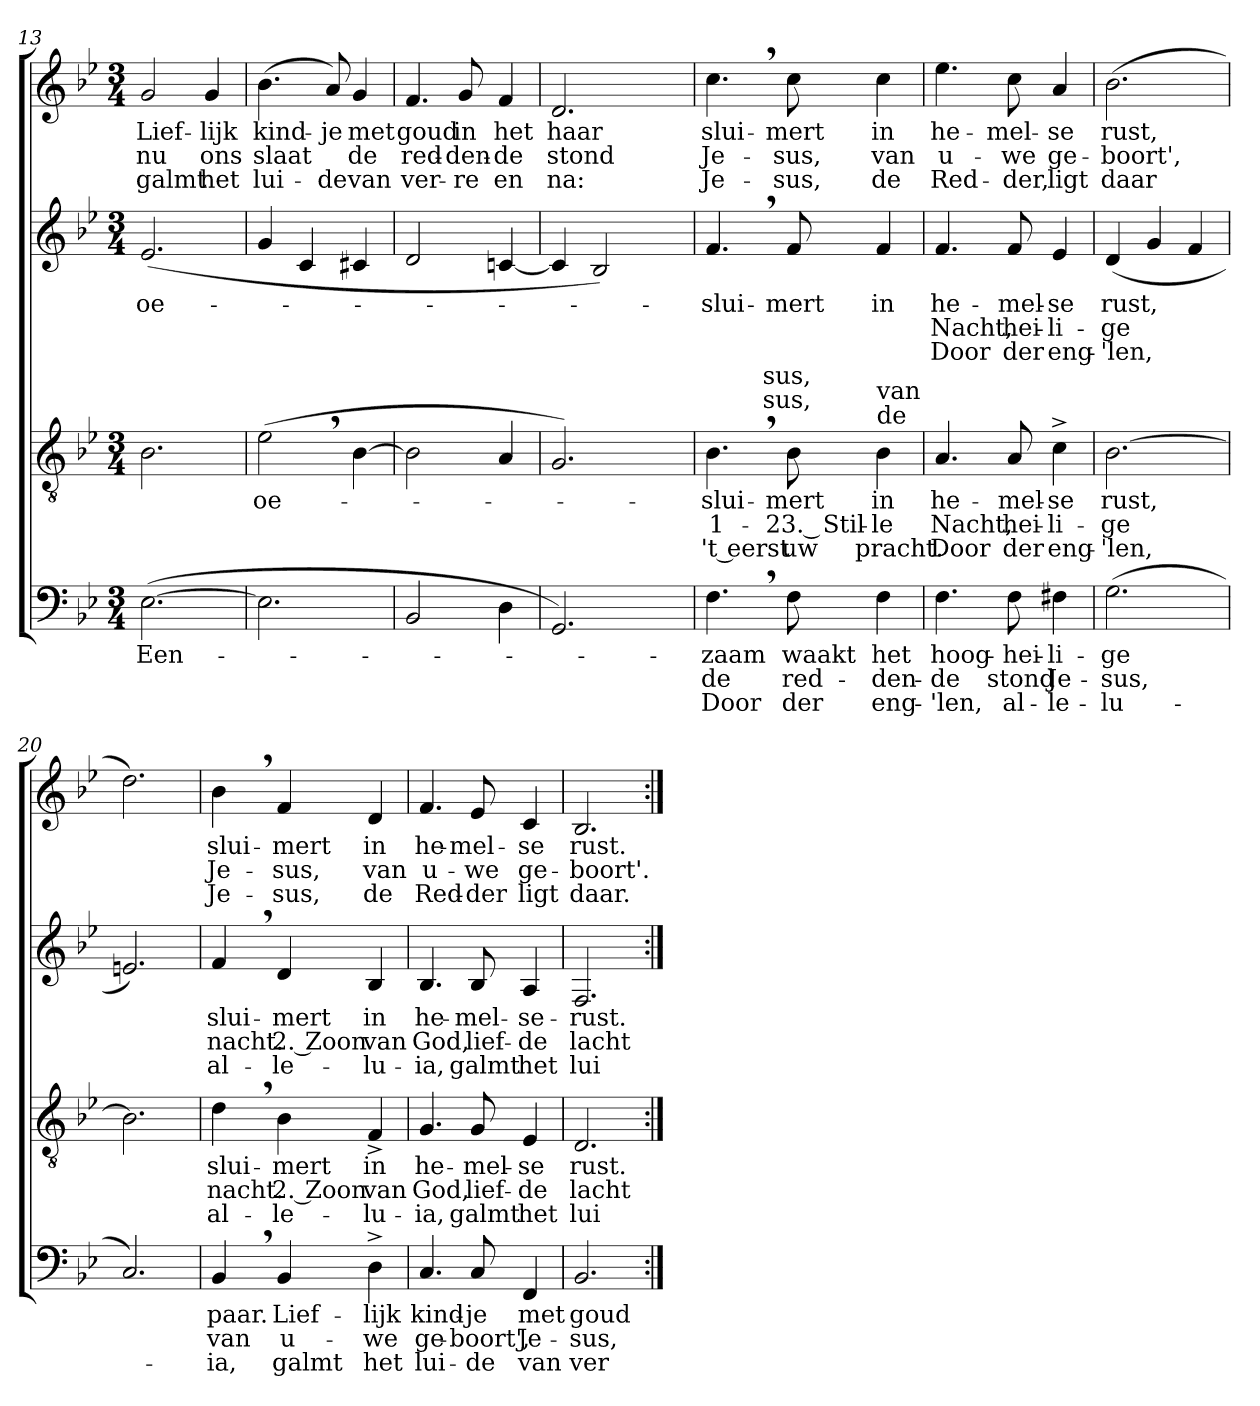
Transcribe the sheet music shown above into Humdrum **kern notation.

**kern	**text	**text	**text	**kern	**text	**text	**text	**kern	**text	**text	**text	**kern	**text	**text	**text
*part4	*part4	*part4	*part4	*part3	*part3	*part3	*part3	*part2	*part2	*part2	*part2	*part1	*part1	*part1	*part1
*staff4	*staff4	*staff4	*staff4	*staff3	*staff3	*staff3	*staff3	*staff2	*staff2	*staff2	*staff2	*staff1	*staff1	*staff1	*staff1
!!LO:PB:g=z
*clefF4	*	*	*	*clefGv2	*	*	*	*clefG2	*	*	*	*clefG2	*	*	*
*k[b-e-]	*	*	*	*k[b-e-]	*	*	*	*k[b-e-]	*	*	*	*k[b-e-]	*	*	*
*B-:	*	*	*	*B-:	*	*	*	*B-:	*	*	*	*B-:	*	*	*
*M3/4	*	*	*	*M3/4	*	*	*	*M3/4	*	*	*	*M3/4	*	*	*
=13	=13	=13	=13	=13	=13	=13	=13	=13	=13	=13	=13	=13	=13	=13	=13
!	!LO:LY:b	!	!	!	!	!	!	!	!LO:LY:b	!	!	!	!LO:LY:b	!LO:LY:b	!LO:LY:b
(>[>2.E-\	Een-	.	.	2.B-\	.	.	.	(2.e-/	-oe-	.	.	2g/	Lief-	nu	galmt
!	!	!	!	!	!	!	!	!	!	!	!	!	!LO:LY:b	!LO:LY:b	!LO:LY:b
.	.	.	.	.	.	.	.	.	.	.	.	4g/	-lijk	ons	het
=14	=14	=14	=14	=14	=14	=14	=14	=14	=14	=14	=14	=14	=14	=14	=14
!	!	!	!	!	!LO:LY:b	!	!	!	!	!	!	!	!LO:LY:b	!LO:LY:b	!LO:LY:b
2.E-\]	.	.	.	(>2e-,>\	-oe-	.	.	4g/	.	.	.	(<4.b-\	kind-	slaat	lui-
.	.	.	.	.	.	.	.	4c/	.	.	.	.	.	.	.
!	!	!	!	!	!	!	!	!	!	!	!	!	!LO:LY:b	!	!LO:LY:b
.	.	.	.	.	.	.	.	.	.	.	.	8a/)	-je	.	-de
!	!	!	!	!	!	!	!	!	!	!	!	!	!LO:LY:b	!LO:LY:b	!LO:LY:b
.	.	.	.	[>4B-\	.	.	.	4c#X/	.	.	.	4g/	met	de	van
=15	=15	=15	=15	=15	=15	=15	=15	=15	=15	=15	=15	=15	=15	=15	=15
!	!	!	!	!	!	!	!	!	!	!	!	!	!LO:LY:b	!LO:LY:b	!LO:LY:b
2BB-/	.	.	.	2B-\]	.	.	.	2d/	.	.	.	4.f/	goud	red-	ver-
!	!	!	!	!	!	!	!	!	!	!	!	!	!LO:LY:b	!LO:LY:b	!LO:LY:b
.	.	.	.	.	.	.	.	.	.	.	.	8g/	in	-den-	-re
!	!	!	!	!	!	!	!	!	!	!	!	!	!LO:LY:b	!LO:LY:b	!LO:LY:b
4D\	.	.	.	4A/	.	.	.	[<4cn/	.	.	.	4f/	het	-de	en
=16	=16	=16	=16	=16	=16	=16	=16	=16	=16	=16	=16	=16	=16	=16	=16
!	!	!	!	!	!	!	!	!	!	!	!	!	!LO:LY:b	!LO:LY:b	!LO:LY:b
2.GG/)	.	.	.	2.G/)	.	.	.	4c/]	.	.	.	2.d/	haar	stond	na:
.	.	.	.	.	.	.	.	2B-/)	.	.	.	.	.	.	.
=17	=17	=17	=17	=17	=17	=17	=17	=17	=17	=17	=17	=17	=17	=17	=17
!	!	!	!	!LO:TX:a:t=Je-	!	!	!	!	!	!	!	!	!	!	!
!	!	!	!	!LO:TX:a:t=Je-	!	!	!	!	!	!	!	!	!	!	!
!	!LO:LY:b	!LO:LY:b	!LO:LY:b	!	!LO:LY:b	!LO:LY:b	!LO:LY:b	!	!LO:LY:b	!	!	!	!LO:LY:b	!LO:LY:b	!LO:LY:b
*	*	*	*	*^	*	*	*	*	*	*	*	*	*	*	*
4.F,>\	-zaam	de	Door	4.B-,>\	4ryy	-slui-	1-	't eerst	4.f,>/	-slui-	.	.	4.cc,>\	slui-	Je-	Je-
.	.	.	.	.	32ryy	.	.	.	.	.	.	.	.	.	.	.
!	!	!	!	!	!LO:TX:a:t=sus,	!	!	!	!	!	!	!	!	!	!	!
!	!	!	!	!	!LO:TX:a:t=sus,	!	!	!	!	!	!	!	!	!	!	!
.	.	.	.	.	4...ryy	.	.	.	.	.	.	.	.	.	.	.
!	!LO:LY:b	!LO:LY:b	!LO:LY:b	!	!	!LO:LY:b	!LO:LY:b	!LO:LY:b	!	!LO:LY:b	!	!	!	!LO:LY:b	!LO:LY:b	!LO:LY:b
8F\	waakt	red-	der	8B-\	.	-mert	-2­3. Stil-	uw	8f/	-mert	.	.	8cc\	-mert	-sus,	-sus,
!	!	!	!	!LO:TX:a:t=de	!	!	!	!	!	!	!	!	!	!	!	!
!	!	!	!	!LO:TX:a:t=van	!	!	!	!	!	!	!	!	!	!	!	!
!	!LO:LY:b	!LO:LY:b	!LO:LY:b	!	!	!LO:LY:b	!LO:LY:b	!LO:LY:b	!	!LO:LY:b	!	!	!	!LO:LY:b	!LO:LY:b	!LO:LY:b
4F\	het	-den-	eng-	4B-\	.	in	-le	pracht.	4f/	in	.	.	4cc\	in	van	de
!!LO:LB:g=z
=18	=18	=18	=18	=18	=18	=18	=18	=18	=18	=18	=18	=18	=18	=18	=18	=18
!	!LO:LY:b	!LO:LY:b	!LO:LY:b	!	!	!LO:LY:b	!LO:LY:b	!LO:LY:b	!	!LO:LY:b	!LO:LY:b	!LO:LY:b	!	!LO:LY:b	!LO:LY:b	!LO:LY:b
*	*	*	*	*v	*v	*	*	*	*	*	*	*	*	*	*	*
4.F\	hoog-	-de	-'len,	4.A/	he-	Nacht,	Door	4.f/	he-	Nacht,	Door	4.ee-\	he-	u-	Red-
!	!LO:LY:b	!LO:LY:b	!LO:LY:b	!	!LO:LY:b	!LO:LY:b	!LO:LY:b	!	!LO:LY:b	!LO:LY:b	!LO:LY:b	!	!LO:LY:b	!LO:LY:b	!LO:LY:b
8F\	-hei-	stond	al-	8A/	-mel-	hei-	der	8f/	-mel-	hei-	der	8cc\	-mel-	-we	-der,
!	!LO:LY:b	!LO:LY:b	!LO:LY:b	!	!LO:LY:b	!LO:LY:b	!LO:LY:b	!	!LO:LY:b	!LO:LY:b	!LO:LY:b	!	!LO:LY:b	!LO:LY:b	!LO:LY:b
4F#X\	-li-	Je-	-le-	4c^>\	-se	-li-	eng-	4e-/	-se	-li-	eng-	4a/	-se	ge-	ligt
=19	=19	=19	=19	=19	=19	=19	=19	=19	=19	=19	=19	=19	=19	=19	=19
!	!LO:LY:b	!LO:LY:b	!LO:LY:b	!	!LO:LY:b	!LO:LY:b	!LO:LY:b	!	!LO:LY:b	!LO:LY:b	!LO:LY:b	!	!LO:LY:b	!LO:LY:b	!LO:LY:b
(>2.G\	-ge	-sus,	-lu-	[>2.B-\	rust,	-ge	-'len,	(4d/	rust,	-ge	-'len,	(>2.b-\	rust,	-boort',	daar
.	.	.	.	.	.	.	.	4g/	.	.	.	.	.	.	.
.	.	.	.	.	.	.	.	4f/	.	.	.	.	.	.	.
=20	=20	=20	=20	=20	=20	=20	=20	=20	=20	=20	=20	=20	=20	=20	=20
2.C/)	.	.	.	2.B-\]	.	.	.	2.en/)	.	.	.	2.dd\)	.	.	.
=21	=21	=21	=21	=21	=21	=21	=21	=21	=21	=21	=21	=21	=21	=21	=21
!	!LO:LY:b	!LO:LY:b	!LO:LY:b	!	!LO:LY:b	!LO:LY:b	!LO:LY:b	!	!LO:LY:b	!LO:LY:b	!LO:LY:b	!	!LO:LY:b	!LO:LY:b	!LO:LY:b
4BB-,>/	paar.	van	-ia,	4d,>\	slui-	nacht.	al-	4f,>/	slui-	nacht.	al-	4b-,>\	slui-	Je-	Je-
!	!LO:LY:b:rj	!LO:LY:b:rj	!LO:LY:b:rj	!	!LO:LY:b:rj	!LO:LY:b:rj	!LO:LY:b:rj	!	!LO:LY:b:rj	!LO:LY:b:rj	!LO:LY:b:rj	!	!LO:LY:b:rj	!LO:LY:b:rj	!LO:LY:b:rj
4BB-/	Lief-	u-	galmt	4B-\	-mert	2. Zoon	-le-	4d/	-mert	2. Zoon	-le-	4f/	-mert	-sus,	-sus,
!	!LO:LY:b	!LO:LY:b	!LO:LY:b	!	!LO:LY:b	!LO:LY:b	!LO:LY:b	!	!LO:LY:b	!LO:LY:b	!LO:LY:b	!	!LO:LY:b	!LO:LY:b	!LO:LY:b
4D^>\	-lijk	-we	het	4F^</	in	van	-lu-	4B-/	in	van	-lu-	4d/	in	van	de
=22	=22	=22	=22	=22	=22	=22	=22	=22	=22	=22	=22	=22	=22	=22	=22
!	!LO:LY:b	!LO:LY:b	!LO:LY:b	!	!LO:LY:b	!LO:LY:b	!LO:LY:b	!	!LO:LY:b	!LO:LY:b	!LO:LY:b	!	!LO:LY:b	!LO:LY:b	!LO:LY:b
4.C/	kind-	ge-	lui-	4.G/	he-	God,	-ia,	4.B-/	he-	God,	-ia,	4.f/	he-	u-	Red-
!	!LO:LY:b	!LO:LY:b	!LO:LY:b	!	!LO:LY:b	!LO:LY:b	!LO:LY:b	!	!LO:LY:b	!LO:LY:b	!LO:LY:b	!	!LO:LY:b	!LO:LY:b	!LO:LY:b
8C/	-je	-boort',	-de	8G/	-mel-	lief-	galmt	8B-/	-mel-	lief-	galmt	8e-/	-mel-	-we	-der
!	!LO:LY:b	!LO:LY:b	!LO:LY:b	!	!LO:LY:b	!LO:LY:b	!LO:LY:b	!	!LO:LY:b	!LO:LY:b	!LO:LY:b	!	!LO:LY:b	!LO:LY:b	!LO:LY:b
4FF/	met	Je-	van	4E-/	-se	-de	het	4A/	-se-	-de	het	4c/	-se	ge-	ligt
=23	=23	=23	=23	=23	=23	=23	=23	=23	=23	=23	=23	=23	=23	=23	=23
!	!LO:LY:b	!LO:LY:b	!LO:LY:b	!	!LO:LY:b	!LO:LY:b	!LO:LY:b	!	!LO:LY:b	!LO:LY:b	!LO:LY:b	!	!LO:LY:b	!LO:LY:b	!LO:LY:b
2.BB-/	goud	-sus,	ver-	2.D/	rust.	lacht	lui-	2.F/	-rust.	lacht	lui-	2.B-/	rust.	-boort'.	daar.
=:|!	=:|!	=:|!	=:|!	=:|!	=:|!	=:|!	=:|!	=:|!	=:|!	=:|!	=:|!	=:|!	=:|!	=:|!	=:|!
*-	*-	*-	*-	*-	*-	*-	*-	*-	*-	*-	*-	*-	*-	*-	*-
